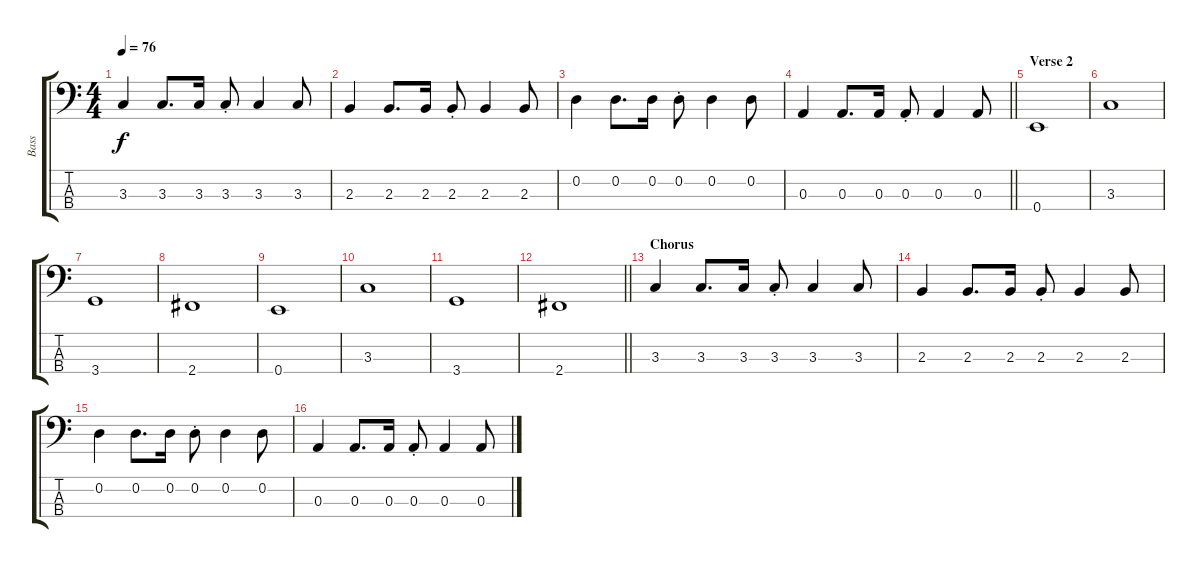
\track ("Bass" "Bass") {instrument electricbassfinger}
\staff {score tabs}
\tuning (G2 D2 A1 E1) {hide}
\ts (4 4)
\tempo 76
\clef f4
\ks c
3.3.4{dy f} 3.3.8{d} 3.3.16 3.3{st}.8 3.3.4 3.3.8 |
2.3.4 2.3.8{d} 2.3.16 2.3{st}.8 2.3.4 2.3.8 |
0.2.4 0.2.8{d} 0.2.16 0.2{st}.8 0.2.4 0.2.8 |
\barLineRight lightlight
0.3.4 0.3.8{d} 0.3.16 0.3{st}.8 0.3.4 0.3.8 |
\section ("" "Verse 2")
0.4.1 |
3.3.1 |
3.4.1 |
2.4.1 |
0.4.1 |
3.3.1 |
3.4.1 |
\barLineRight lightlight
2.4.1 |
\section ("" "Chorus")
3.3.4 3.3.8{d} 3.3.16 3.3{st}.8 3.3.4 3.3.8 |
2.3.4 2.3.8{d} 2.3.16 2.3{st}.8 2.3.4 2.3.8 |
0.2.4 0.2.8{d} 0.2.16 0.2{st}.8 0.2.4 0.2.8 |
0.3.4 0.3.8{d} 0.3.16 0.3{st}.8 0.3.4 0.3.8
